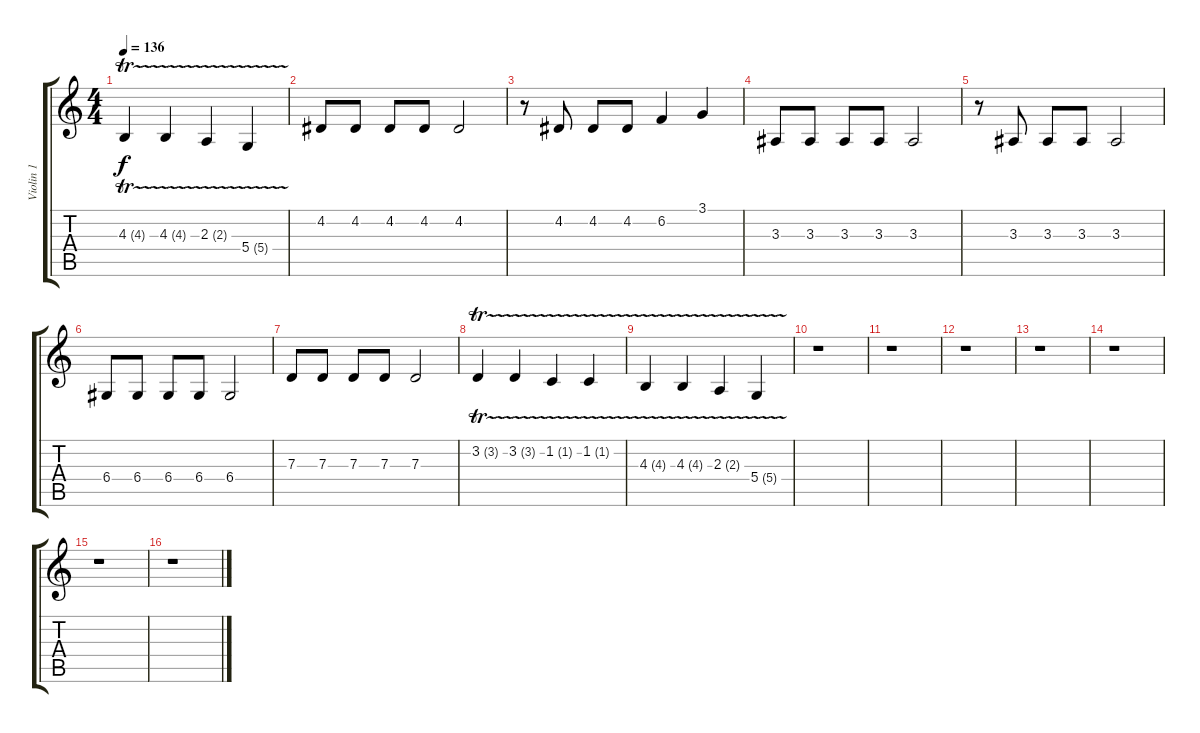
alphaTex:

\track ("Violin 1" "Violin 1") {instrument violin}
\staff {score tabs}
\tuning (E4 B3 G3 D3 A2 E2) {hide}
\ts (4 4)
\tempo 136
\clef g2
\ks c
4.3{tr (4 16)}.4{dy f} 4.3{tr (4 16)}.4 2.3{tr (2 16)}.4 5.4{tr (5 16)}.4 |
4.2.8 4.2.8 4.2.8 4.2.8 4.2.2 |
r.8 4.2.8 4.2.8 4.2.8 6.2.4 3.1.4 |
3.3.8 3.3.8 3.3.8 3.3.8 3.3.2 |
r.8 3.3.8 3.3.8 3.3.8 3.3.2 |
6.4.8 6.4.8 6.4.8 6.4.8 6.4.2 |
7.3.8 7.3.8 7.3.8 7.3.8 7.3.2 |
3.2{tr (3 16)}.4 3.2{tr (3 16)}.4 1.2{tr (1 16)}.4 1.2{tr (1 16)}.4 |
4.3{tr (4 16)}.4 4.3{tr (4 16)}.4 2.3{tr (2 16)}.4 5.4{tr (5 16)}.4 |
r.1 |
r.1 |
r.1 |
r.1 |
r.1 |
r.1 |
r.1
